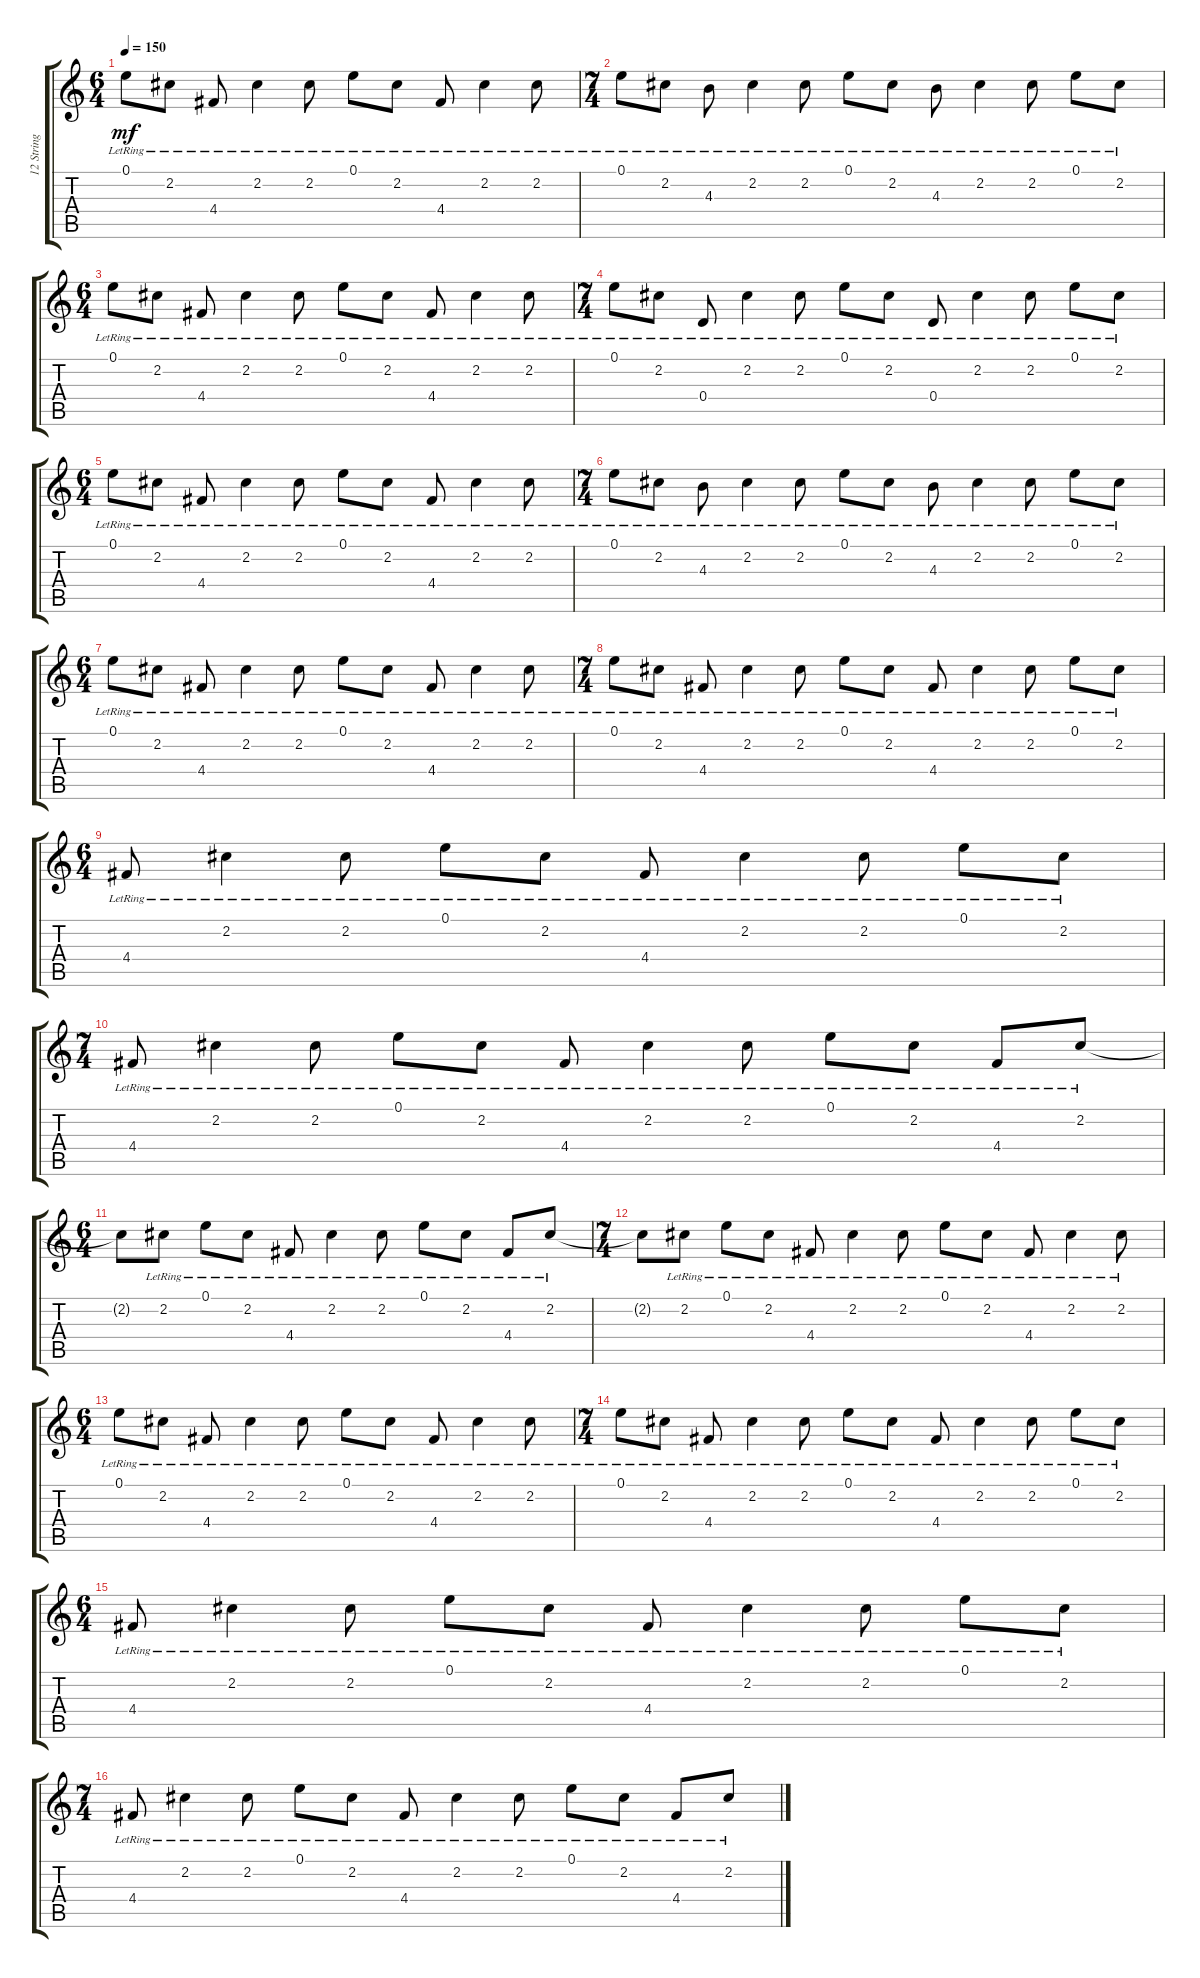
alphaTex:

\track ("12 String Acoustic" "12 String ") {instrument acousticguitarsteel}
\staff {score tabs}
\tuning (E4 B3 G3 D3 A2 E2) {hide}
\ts (6 4)
\tempo 150
\clef g2
\ks c
0.1{lr}.8{dy mf} 2.2{lr}.8 4.4{lr}.8 2.2{lr}.4 2.2{lr}.8 0.1{lr}.8 2.2{lr}.8 4.4{lr}.8 2.2{lr}.4 2.2{lr}.8 |
\ts (7 4)
0.1{lr}.8 2.2{lr}.8 4.3{lr}.8 2.2{lr}.4 2.2{lr}.8 0.1{lr}.8 2.2{lr}.8 4.3{lr}.8 2.2{lr}.4 2.2{lr}.8 0.1{lr}.8 2.2{lr}.8 |
\ts (6 4)
0.1{lr}.8 2.2{lr}.8 4.4{lr}.8 2.2{lr}.4 2.2{lr}.8 0.1{lr}.8 2.2{lr}.8 4.4{lr}.8 2.2{lr}.4 2.2{lr}.8 |
\ts (7 4)
0.1{lr}.8 2.2{lr}.8 0.4{lr}.8 2.2{lr}.4 2.2{lr}.8 0.1{lr}.8 2.2{lr}.8 0.4{lr}.8 2.2{lr}.4 2.2{lr}.8 0.1{lr}.8 2.2{lr}.8 |
\ts (6 4)
0.1{lr}.8 2.2{lr}.8 4.4{lr}.8 2.2{lr}.4 2.2{lr}.8 0.1{lr}.8 2.2{lr}.8 4.4{lr}.8 2.2{lr}.4 2.2{lr}.8 |
\ts (7 4)
0.1{lr}.8 2.2{lr}.8 4.3{lr}.8 2.2{lr}.4 2.2{lr}.8 0.1{lr}.8 2.2{lr}.8 4.3{lr}.8 2.2{lr}.4 2.2{lr}.8 0.1{lr}.8 2.2{lr}.8 |
\ts (6 4)
0.1{lr}.8 2.2{lr}.8 4.4{lr}.8 2.2{lr}.4 2.2{lr}.8 0.1{lr}.8 2.2{lr}.8 4.4{lr}.8 2.2{lr}.4 2.2{lr}.8 |
\ts (7 4)
0.1{lr}.8 2.2{lr}.8 4.4{lr}.8 2.2{lr}.4 2.2{lr}.8 0.1{lr}.8 2.2{lr}.8 4.4{lr}.8 2.2{lr}.4 2.2{lr}.8 0.1{lr}.8 2.2{lr}.8 |
\ts (6 4)
4.4{lr}.8 2.2{lr}.4 2.2{lr}.8 0.1{lr}.8 2.2{lr}.8 4.4{lr}.8 2.2{lr}.4 2.2{lr}.8 0.1{lr}.8 2.2{lr}.8 |
\ts (7 4)
4.4{lr}.8 2.2{lr}.4 2.2{lr}.8 0.1{lr}.8 2.2{lr}.8 4.4{lr}.8 2.2{lr}.4 2.2{lr}.8 0.1{lr}.8 2.2{lr}.8 4.4{lr}.8 2.2{lr}.8 |
\ts (6 4)
2.2{t}.8 2.2{lr}.8 0.1{lr}.8 2.2{lr}.8 4.4{lr}.8 2.2{lr}.4 2.2{lr}.8 0.1{lr}.8 2.2{lr}.8 4.4{lr}.8 2.2{lr}.8 |
\ts (7 4)
2.2{t}.8 2.2{lr}.8 0.1{lr}.8 2.2{lr}.8 4.4{lr}.8 2.2{lr}.4 2.2{lr}.8 0.1{lr}.8 2.2{lr}.8 4.4{lr}.8 2.2{lr}.4 2.2{lr}.8 |
\ts (6 4)
0.1{lr}.8 2.2{lr}.8 4.4{lr}.8 2.2{lr}.4 2.2{lr}.8 0.1{lr}.8 2.2{lr}.8 4.4{lr}.8 2.2{lr}.4 2.2{lr}.8 |
\ts (7 4)
0.1{lr}.8 2.2{lr}.8 4.4{lr}.8 2.2{lr}.4 2.2{lr}.8 0.1{lr}.8 2.2{lr}.8 4.4{lr}.8 2.2{lr}.4 2.2{lr}.8 0.1{lr}.8 2.2{lr}.8 |
\ts (6 4)
4.4{lr}.8 2.2{lr}.4 2.2{lr}.8 0.1{lr}.8 2.2{lr}.8 4.4{lr}.8 2.2{lr}.4 2.2{lr}.8 0.1{lr}.8 2.2{lr}.8 |
\ts (7 4)
4.4{lr}.8 2.2{lr}.4 2.2{lr}.8 0.1{lr}.8 2.2{lr}.8 4.4{lr}.8 2.2{lr}.4 2.2{lr}.8 0.1{lr}.8 2.2{lr}.8 4.4{lr}.8 2.2{lr}.8
